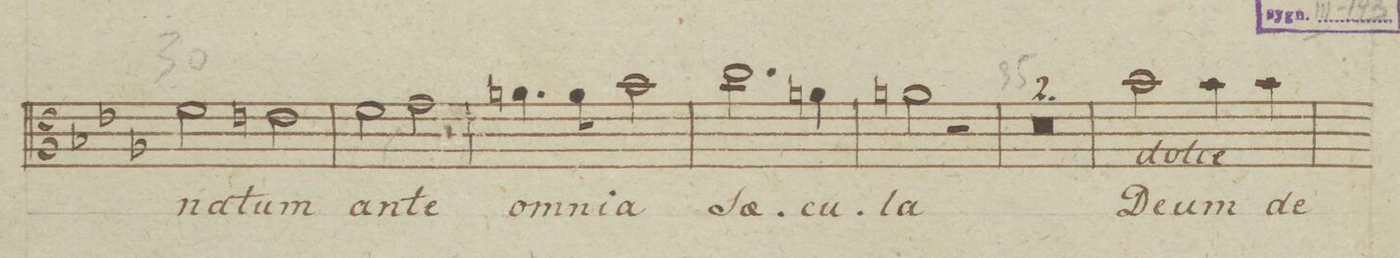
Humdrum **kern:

**kern	**text	**dynam
*I"Alto	*	*
*clefC3	*	*
*k[b-e-a-]	*	*
*met(c)	*	*
*M4/4	*	*
2f\	na-	.
2en\	-tum	.
=31	=31	=31
2f\	an-	.
2g\	-te	.
=32	=32	=32
4.an\	o-	.
8a\	-mni-	.
2b-\	-a	.
=33	=33	=33
2.cc\	Sae-	.
4an\	-cu-	.
=34	=34	=34
2an\	-la	.
2r	.	.
=35	=35	=35
0r	.	.
=36	=36	=36
=37	=37	=37
2b-\	De-	.
4b-\	-um	.
4b-\	de	.
=38	=38	=38
*-	*-	*-
